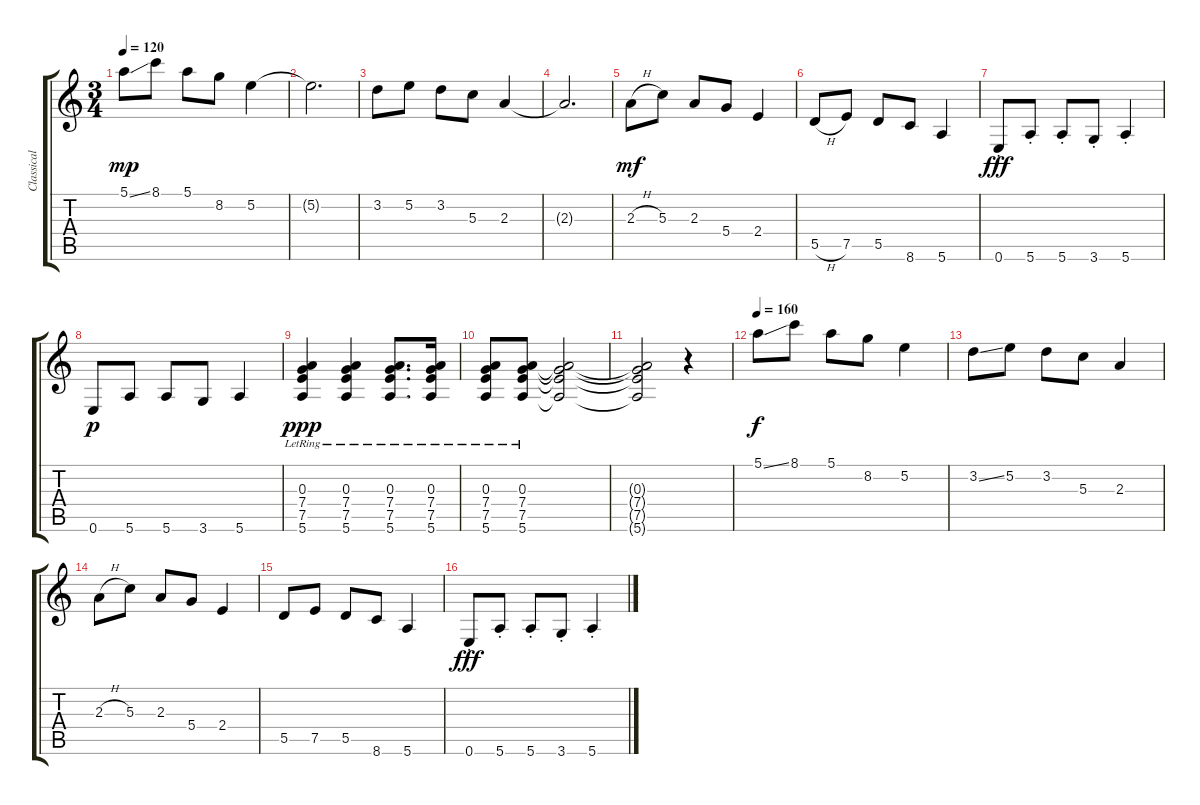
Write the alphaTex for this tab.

\track ("Classical Guitar" "Classical ") {instrument acousticguitarnylon}
\staff {score tabs}
\tuning (E4 B3 G3 D3 A2 E2) {hide}
\ts (3 4)
\tempo 120
\clef g2
\ks c
5.1{ss}.8{dy mp instrument acousticguitarnylon} 8.1.8 5.1.8 8.2.8 5.2.4 |
5.2{t}.2{d} |
3.2.8 5.2.8 3.2.8 5.3.8 2.3.4 |
2.3{t}.2{d} |
2.3{h}.8{dy mf} 5.3.8 2.3.8 5.4.8 2.4.4 |
5.5{h}.8 7.5.8 5.5.8 8.6.8 5.6.4 |
0.6{st}.8{dy fff} 5.6{st}.8 5.6{st}.8 3.6{st}.8 5.6{st}.4 |
0.6.8{dy p} 5.6.8 5.6.8 3.6.8 5.6.4 |
(0.3{lr} 7.4{lr} 7.5{lr} 5.6{lr}).4{dy ppp} (0.3{lr} 7.4{lr} 7.5{lr} 5.6{lr}).4 (0.3{lr} 7.4{lr} 7.5{lr} 5.6{lr}).8{d} (0.3{lr} 7.4{lr} 7.5{lr} 5.6{lr}).16 |
(0.3{lr} 7.4{lr} 7.5{lr} 5.6{lr}).8 (0.3{lr} 7.4{lr} 7.5{lr} 5.6{lr}).8 (0.3{t} 7.4{t} 7.5{t} 5.6{t}).2 |
(0.3{t} 7.4{t} 7.5{t} 5.6{t}).2 r.4 |
\tempo 160
5.1{ss}.8{dy f} 8.1.8 5.1.8 8.2.8 5.2.4 |
3.2{ss}.8 5.2.8 3.2.8 5.3.8 2.3.4 |
2.3{h}.8 5.3.8 2.3.8 5.4.8 2.4.4 |
5.5.8 7.5.8 5.5.8 8.6.8 5.6.4 |
0.6{st}.8{dy fff} 5.6{st}.8 5.6{st}.8 3.6{st}.8 5.6{st}.4
